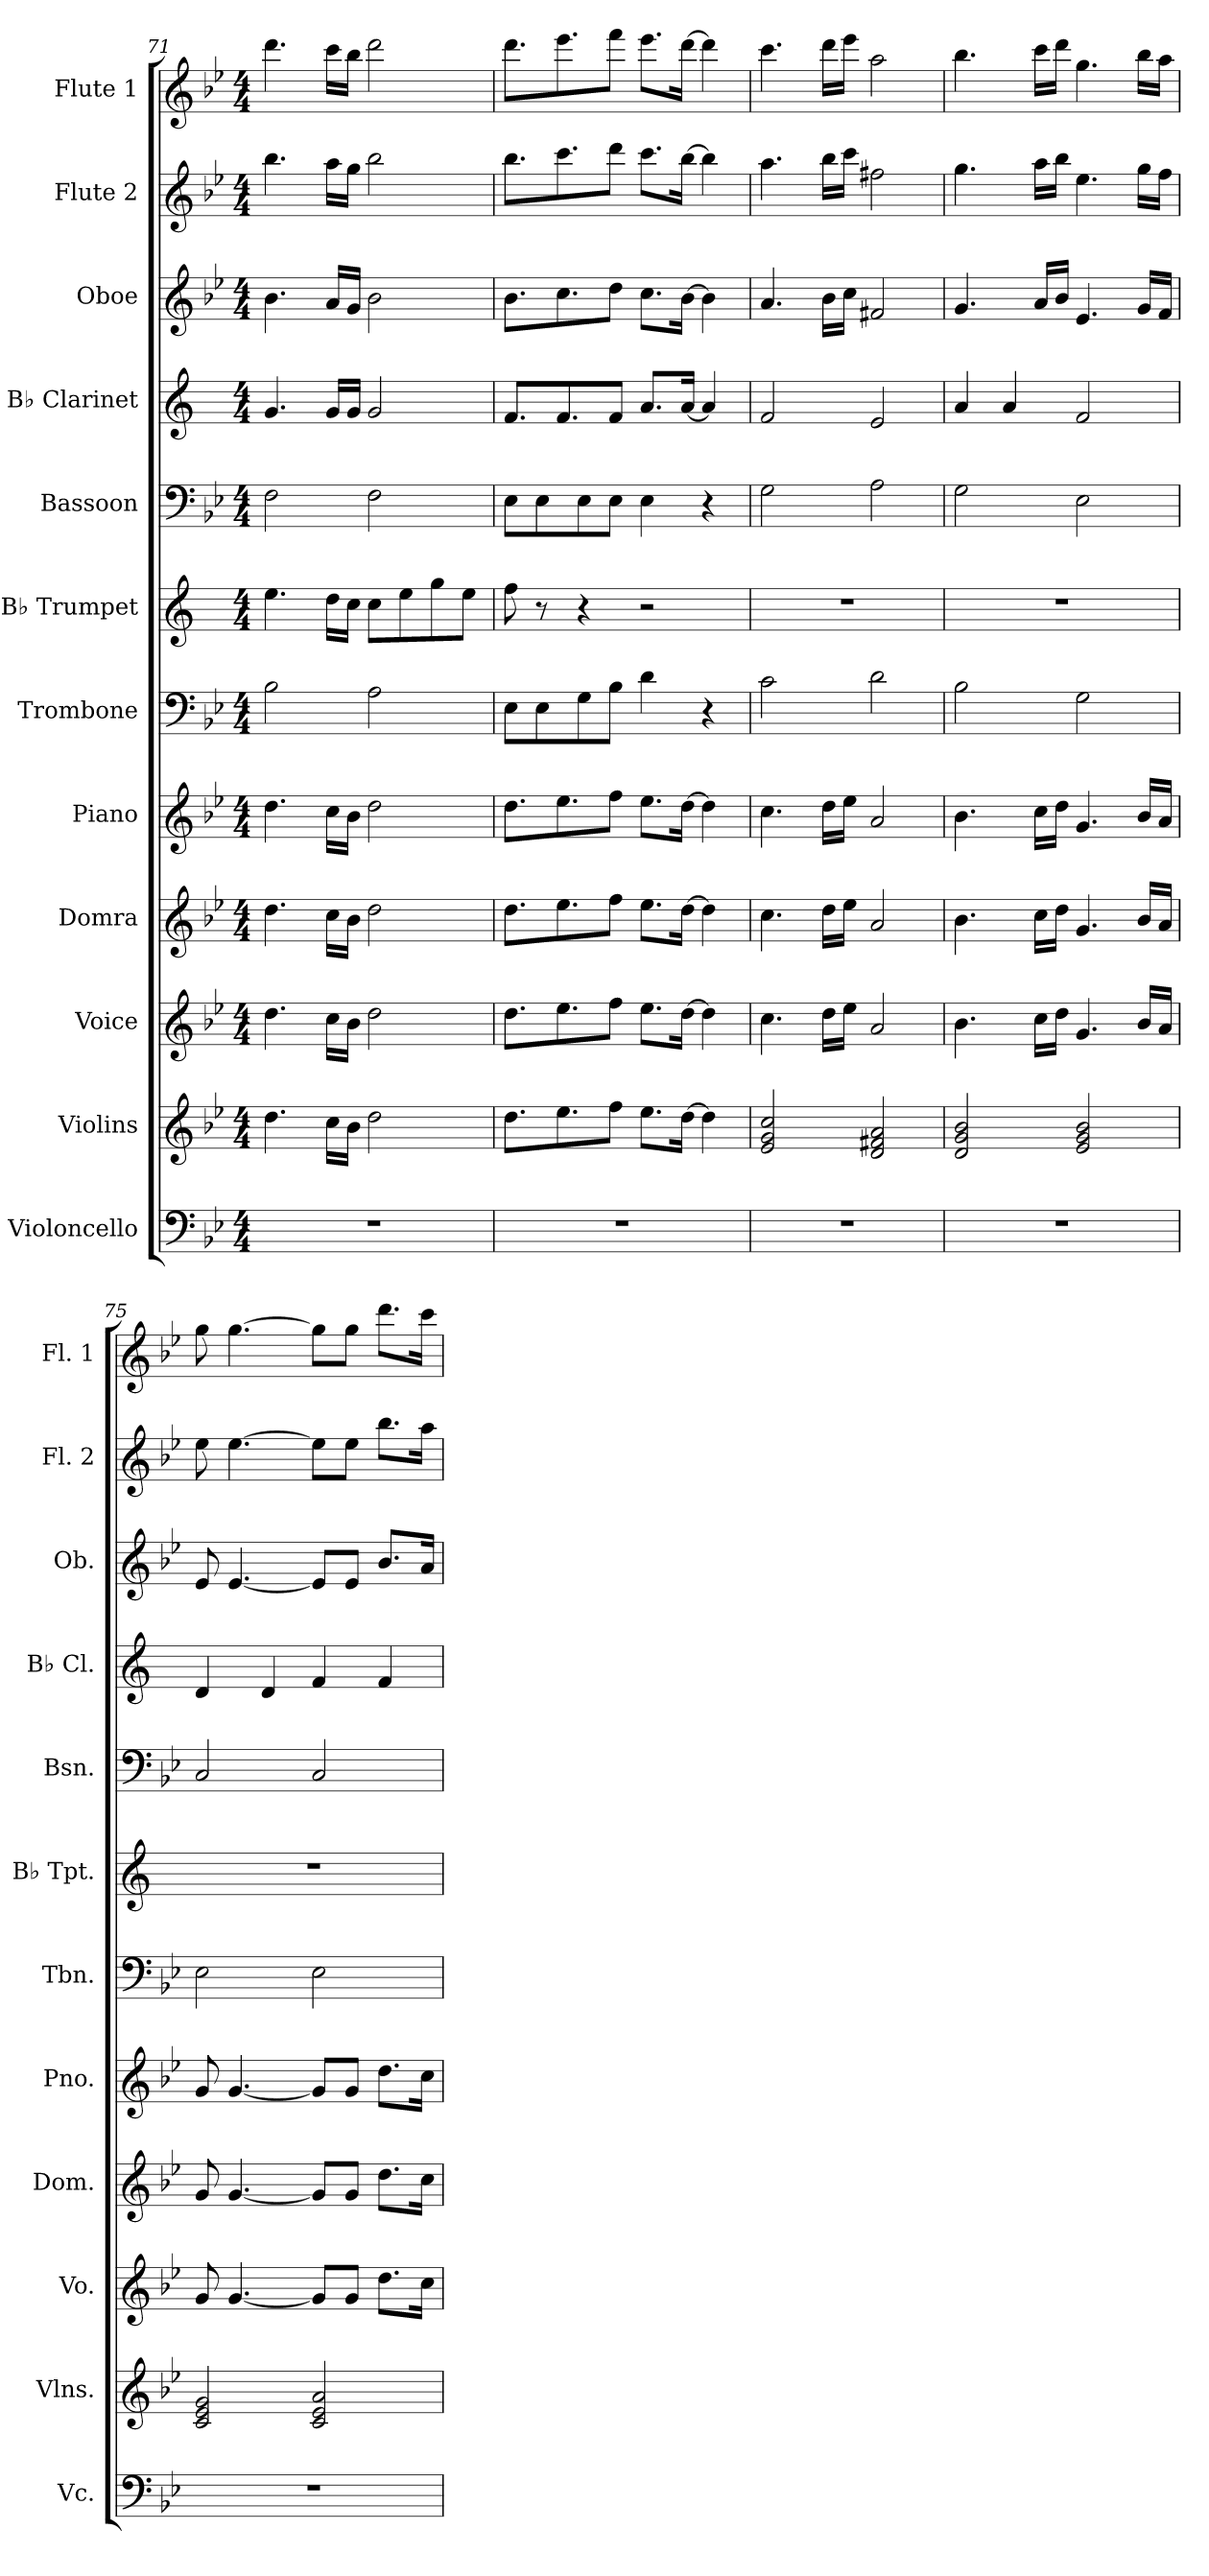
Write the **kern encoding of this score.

**kern	**kern	**kern	**kern	**kern	**kern	**kern	**kern	**kern	**kern	**kern	**kern
*part12	*part11	*part10	*part9	*part8	*part7	*part6	*part5	*part4	*part3	*part2	*part1
*staff12	*staff11	*staff10	*staff9	*staff8	*staff7	*staff6	*staff5	*staff4	*staff3	*staff2	*staff1
*I"Violoncello	*I"Violins	*I"Voice	*I"Domra	*I"Piano	*I"Trombone	*I"B♭ Trumpet	*I"Bassoon	*I"B♭ Clarinet	*I"Oboe	*I"Flute 2	*I"Flute 1
*I'Vc.	*I'Vlns.	*I'Vo.	*I'Dom.	*I'Pno.	*I'Tbn.	*I'B♭ Tpt.	*I'Bsn.	*I'B♭ Cl.	*I'Ob.	*I'Fl. 2	*I'Fl. 1
*clefF4	*clefG2	*clefG2	*clefG2	*clefG2	*clefF4	*clefG2	*clefF4	*clefG2	*clefG2	*clefG2	*clefG2
*	*	*	*	*	*	*ITrd1c2	*	*ITrd1c2	*	*	*
*k[b-e-]	*k[b-e-]	*k[b-e-]	*k[b-e-]	*k[b-e-]	*k[b-e-]	*k[b-e-]	*k[b-e-]	*k[b-e-]	*k[b-e-]	*k[b-e-]	*k[b-e-]
*M4/4	*M4/4	*M4/4	*M4/4	*M4/4	*M4/4	*M4/4	*M4/4	*M4/4	*M4/4	*M4/4	*M4/4
=71	=71	=71	=71	=71	=71	=71	=71	=71	=71	=71	=71
1r	4.dd\	4.dd\	4.dd\	4.dd\	2B-\	4.dd\	2F\	4.f/	4.b-\	4.bb-\	4.ddd\
.	16cc\LL	16cc\LL	16cc\LL	16cc\LL	.	16cc\LL	.	16f/LL	16a/LL	16aa\LL	16ccc\LL
.	16b-\JJ	16b-\JJ	16b-\JJ	16b-\JJ	.	16b-\JJ	.	16f/JJ	16g/JJ	16gg\JJ	16bb-\JJ
.	2dd\	2dd\	2dd\	2dd\	2A\	8b-\L	2F\	2f/	2b-\	2bb-\	2ddd\
.	.	.	.	.	.	8dd\	.	.	.	.	.
.	.	.	.	.	.	8ff\	.	.	.	.	.
.	.	.	.	.	.	8dd\J	.	.	.	.	.
=72	=72	=72	=72	=72	=72	=72	=72	=72	=72	=72	=72
1r	8.dd\L	8.dd\L	8.dd\L	8.dd\L	8E-\L	8ee-\	8E-\L	8.e-/L	8.b-\L	8.bb-\L	8.ddd\L
.	.	.	.	.	8E-\	8r	8E-\	.	.	.	.
.	8.ee-\	8.ee-\	8.ee-\	8.ee-\	.	.	.	8.e-/	8.cc\	8.ccc\	8.eee-\
.	.	.	.	.	8G\	4r	8E-\	.	.	.	.
.	8ff\J	8ff\J	8ff\J	8ff\J	8B-\J	.	8E-\J	8e-/J	8dd\J	8ddd\J	8fff\J
.	8.ee-\L	8.ee-\L	8.ee-\L	8.ee-\L	4d\	2r	4E-\	8.g/L	8.cc\L	8.ccc\L	8.eee-\L
.	[16dd\Jk	[16dd\Jk	[16dd\Jk	[16dd\Jk	.	.	.	[16g/Jk	[16b-\Jk	[16bb-\Jk	[16ddd\Jk
.	4dd\]	4dd\]	4dd\]	4dd\]	4r	.	4r	4g/]	4b-\]	4bb-\]	4ddd\]
!!LO:PB:g=z
=73	=73	=73	=73	=73	=73	=73	=73	=73	=73	=73	=73
1r	2e-/ 2g/ 2cc/	4.cc\	4.cc\	4.cc\	2c\	1r	2G\	2e-/	4.a/	4.aa\	4.ccc\
.	.	16dd\LL	16dd\LL	16dd\LL	.	.	.	.	16b-\LL	16bb-\LL	16ddd\LL
.	.	16ee-\JJ	16ee-\JJ	16ee-\JJ	.	.	.	.	16cc\JJ	16ccc\JJ	16eee-\JJ
.	2d/ 2f#X/ 2a/	2a/	2a/	2a/	2d\	.	2A\	2d/	2f#X/	2ff#X\	2aa\
=74	=74	=74	=74	=74	=74	=74	=74	=74	=74	=74	=74
1r	2d/ 2g/ 2b-/	4.b-\	4.b-\	4.b-\	2B-\	1r	2G\	4g/	4.g/	4.gg\	4.bb-\
.	.	.	.	.	.	.	.	4g/	.	.	.
.	.	16cc\LL	16cc\LL	16cc\LL	.	.	.	.	16a/LL	16aa\LL	16ccc\LL
.	.	16dd\JJ	16dd\JJ	16dd\JJ	.	.	.	.	16b-/JJ	16bb-\JJ	16ddd\JJ
.	2e-/ 2g/ 2b-/	4.g/	4.g/	4.g/	2G\	.	2E-\	2e-/	4.e-/	4.ee-\	4.gg\
.	.	16b-/LL	16b-/LL	16b-/LL	.	.	.	.	16g/LL	16gg\LL	16bb-\LL
.	.	16a/JJ	16a/JJ	16a/JJ	.	.	.	.	16f/JJ	16ff\JJ	16aa\JJ
=75	=75	=75	=75	=75	=75	=75	=75	=75	=75	=75	=75
1r	2c/ 2e-/ 2g/	8g/	8g/	8g/	2E-\	1r	2C/	4c/	8e-/	8ee-\	8gg\
.	.	[4.g/	[4.g/	[4.g/	.	.	.	.	[4.e-/	[4.ee-\	[4.gg\
.	.	.	.	.	.	.	.	4c/	.	.	.
.	2c/ 2e-/ 2a/	8g/L]	8g/L]	8g/L]	2E-\	.	2C/	4e-/	8e-/L]	8ee-\L]	8gg\L]
.	.	8g/J	8g/J	8g/J	.	.	.	.	8e-/J	8ee-\J	8gg\J
.	.	8.dd\L	8.dd\L	8.dd\L	.	.	.	4e-/	8.b-/L	8.bb-\L	8.ddd\L
.	.	16cc\Jk	16cc\Jk	16cc\Jk	.	.	.	.	16a/Jk	16aa\Jk	16ccc\Jk
=	=	=	=	=	=	=	=	=	=	=	=
*-	*-	*-	*-	*-	*-	*-	*-	*-	*-	*-	*-
